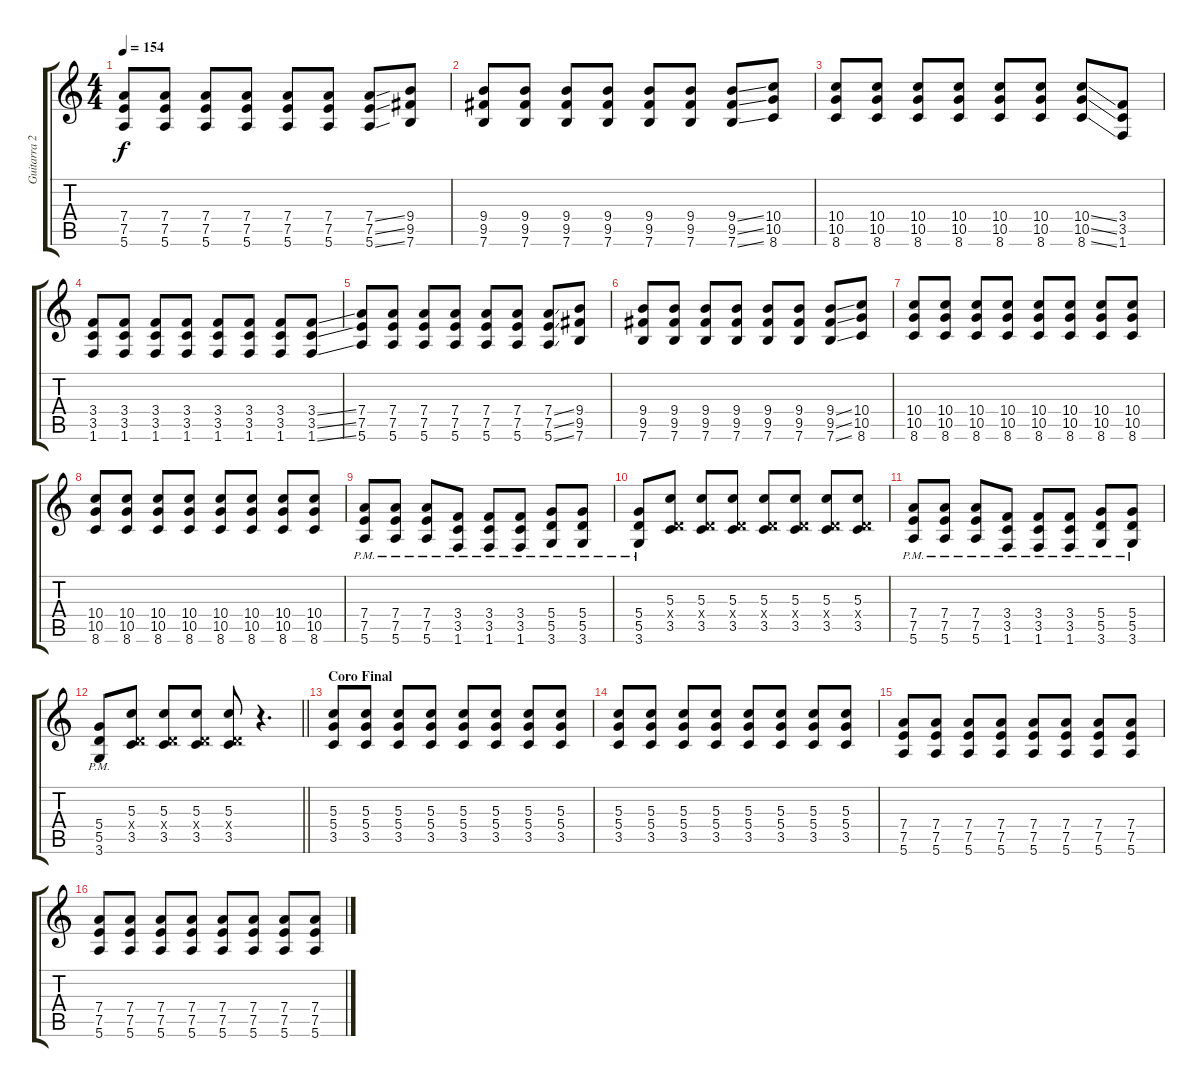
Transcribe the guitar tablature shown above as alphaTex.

\track ("Guitarra 2" "Guitarra 2") {instrument overdrivenguitar}
\staff {score tabs}
\tuning (E4 B3 G3 D3 A2 E2) {hide}
\ts (4 4)
\tempo 154
\clef g2
\ks c
(7.4 7.5 5.6).8{dy f} (7.4 7.5 5.6).8 (7.4 7.5 5.6).8 (7.4 7.5 5.6).8 (7.4 7.5 5.6).8 (7.4 7.5 5.6).8 (7.4{ss} 7.5{ss} 5.6{ss}).8 (9.4 9.5 7.6).8 |
(9.4 9.5 7.6).8 (9.4 9.5 7.6).8 (9.4 9.5 7.6).8 (9.4 9.5 7.6).8 (9.4 9.5 7.6).8 (9.4 9.5 7.6).8 (9.4{ss} 9.5{ss} 7.6{ss}).8 (10.4 10.5 8.6).8 |
(10.4 10.5 8.6).8 (10.4 10.5 8.6).8 (10.4 10.5 8.6).8 (10.4 10.5 8.6).8 (10.4 10.5 8.6).8 (10.4 10.5 8.6).8 (10.4{ss} 10.5{ss} 8.6{ss}).8 (3.4 3.5 1.6).8 |
(3.4 3.5 1.6).8 (3.4 3.5 1.6).8 (3.4 3.5 1.6).8 (3.4 3.5 1.6).8 (3.4 3.5 1.6).8 (3.4 3.5 1.6).8 (3.4 3.5 1.6).8 (3.4{ss} 3.5{ss} 1.6{ss}).8 |
(7.4 7.5 5.6).8 (7.4 7.5 5.6).8 (7.4 7.5 5.6).8 (7.4 7.5 5.6).8 (7.4 7.5 5.6).8 (7.4 7.5 5.6).8 (7.4{ss} 7.5{ss} 5.6{ss}).8 (9.4 9.5 7.6).8 |
(9.4 9.5 7.6).8 (9.4 9.5 7.6).8 (9.4 9.5 7.6).8 (9.4 9.5 7.6).8 (9.4 9.5 7.6).8 (9.4 9.5 7.6).8 (9.4{ss} 9.5{ss} 7.6{ss}).8 (10.4 10.5 8.6).8 |
(10.4 10.5 8.6).8 (10.4 10.5 8.6).8 (10.4 10.5 8.6).8 (10.4 10.5 8.6).8 (10.4 10.5 8.6).8 (10.4 10.5 8.6).8 (10.4 10.5 8.6).8 (10.4 10.5 8.6).8 |
(10.4 10.5 8.6).8 (10.4 10.5 8.6).8 (10.4 10.5 8.6).8 (10.4 10.5 8.6).8 (10.4 10.5 8.6).8 (10.4 10.5 8.6).8 (10.4 10.5 8.6).8 (10.4 10.5 8.6).8 |
(7.4{pm} 7.5{pm} 5.6).8{balance 8} (7.4{pm} 7.5{pm} 5.6{pm}).8 (7.4{pm} 7.5{pm} 5.6{pm}).8 (3.4{pm} 3.5{pm} 1.6{pm}).8 (3.4{pm} 3.5{pm} 1.6{pm}).8 (3.4{pm} 3.5{pm} 1.6{pm}).8 (5.4{pm} 5.5{pm} 3.6{pm}).8 (5.4{pm} 5.5{pm} 3.6{pm}).8 |
(5.4{pm} 5.5{pm} 3.6{pm}).8 (5.3 0.4{x} 3.5).8 (5.3 0.4{x} 3.5).8 (5.3 0.4{x} 3.5).8 (5.3 0.4{x} 3.5).8 (5.3 0.4{x} 3.5).8 (5.3 0.4{x} 3.5).8 (5.3 0.4{x} 3.5).8 |
(7.4{pm} 7.5{pm} 5.6{pm}).8 (7.4{pm} 7.5{pm} 5.6{pm}).8 (7.4{pm} 7.5{pm} 5.6{pm}).8 (3.4{pm} 3.5{pm} 1.6{pm}).8 (3.4{pm} 3.5{pm} 1.6{pm}).8 (3.4{pm} 3.5{pm} 1.6{pm}).8 (5.4{pm} 5.5{pm} 3.6{pm}).8 (5.4{pm} 5.5{pm} 3.6{pm}).8 |
\barLineRight lightlight
(5.4{pm} 5.5{pm} 3.6{pm}).8 (5.3 0.4{x} 3.5).8 (5.3 0.4{x} 3.5).8 (5.3 0.4{x} 3.5).8 (5.3 0.4{x} 3.5).8 r.4{d} |
\section ("" "Coro Final")
(5.3 5.4 3.5).8{volume 13 balance 13} (5.3 5.4 3.5).8 (5.3 5.4 3.5).8 (5.3 5.4 3.5).8 (5.3 5.4 3.5).8 (5.3 5.4 3.5).8 (5.3 5.4 3.5).8 (5.3 5.4 3.5).8 |
(5.3 5.4 3.5).8 (5.3 5.4 3.5).8 (5.3 5.4 3.5).8 (5.3 5.4 3.5).8 (5.3 5.4 3.5).8 (5.3 5.4 3.5).8 (5.3 5.4 3.5).8 (5.3 5.4 3.5).8 |
(7.4 7.5 5.6).8 (7.4 7.5 5.6).8 (7.4 7.5 5.6).8 (7.4 7.5 5.6).8 (7.4 7.5 5.6).8 (7.4 7.5 5.6).8 (7.4 7.5 5.6).8 (7.4 7.5 5.6).8 |
(7.4 7.5 5.6).8 (7.4 7.5 5.6).8 (7.4 7.5 5.6).8 (7.4 7.5 5.6).8 (7.4 7.5 5.6).8 (7.4 7.5 5.6).8 (7.4 7.5 5.6).8 (7.4 7.5 5.6).8
